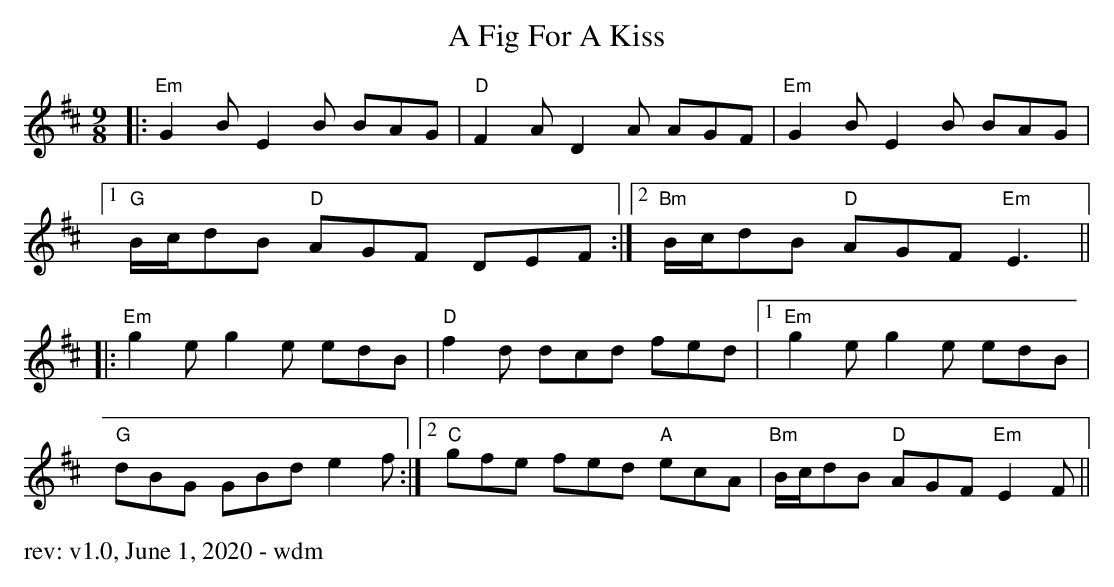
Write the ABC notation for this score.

X:1
T: A Fig For A Kiss
M: 9/8
L: 1/8
K: Edor
|: "Em"G2B E2B BAG | "D"F2A D2A AGF | "Em"G2B E2B BAG |
[1 "G"B/c/dB "D"AGF DEF :|2 "Bm"B/c/dB "D"AGF "Em"E3 ||
|: "Em"g2e g2e edB | "D"f2d dcd fed |1 "Em"g2e g2e edB |
"G"dBG GBd e2f :|2 "C"gfe fed "A"ecA | "Bm"B/c/dB "D"AGF "Em"E2F ||
